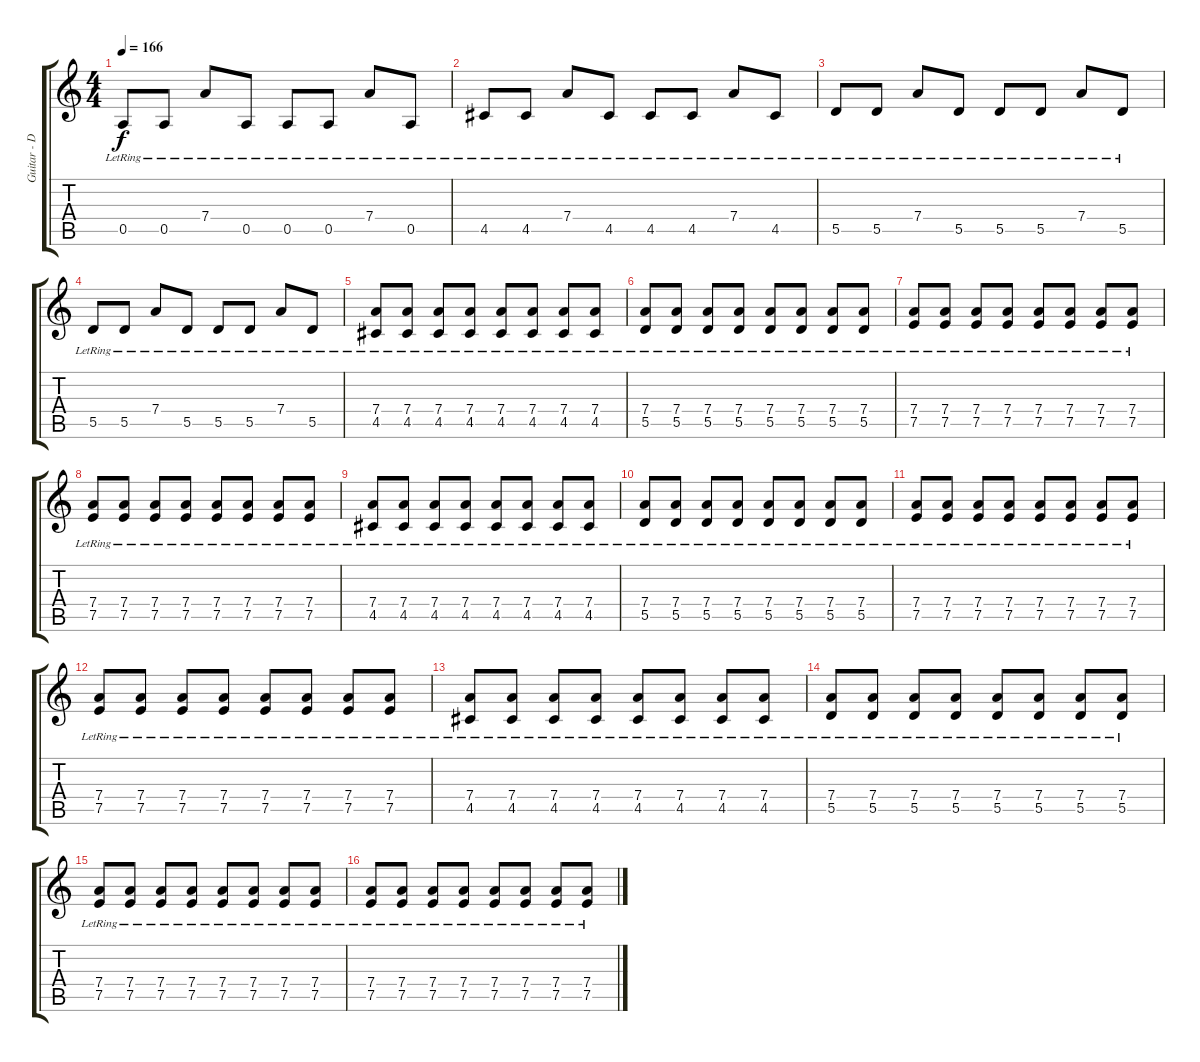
\track ("Guitar - Dave Kennedy" "Guitar - D") {instrument electricguitarclean}
\staff {score tabs}
\tuning (E4 B3 G3 D3 A2 E2) {hide}
\ts (4 4)
\tempo 166
\clef g2
\ks c
0.5{lr}.8{dy f} 0.5{lr}.8 7.4{lr}.8 0.5{lr}.8 0.5{lr}.8 0.5{lr}.8 7.4{lr}.8 0.5{lr}.8 |
4.5{lr}.8 4.5{lr}.8 7.4{lr}.8 4.5{lr}.8 4.5{lr}.8 4.5{lr}.8 7.4{lr}.8 4.5{lr}.8 |
5.5{lr}.8 5.5{lr}.8 7.4{lr}.8 5.5{lr}.8 5.5{lr}.8 5.5{lr}.8 7.4{lr}.8 5.5{lr}.8 |
5.5{lr}.8 5.5{lr}.8 7.4{lr}.8 5.5{lr}.8 5.5{lr}.8 5.5{lr}.8 7.4{lr}.8 5.5{lr}.8 |
(7.4{lr} 4.5{lr}).8 (7.4{lr} 4.5{lr}).8 (7.4{lr} 4.5{lr}).8 (7.4{lr} 4.5{lr}).8 (7.4{lr} 4.5{lr}).8 (7.4{lr} 4.5{lr}).8 (7.4{lr} 4.5{lr}).8 (7.4{lr} 4.5{lr}).8 |
(7.4{lr} 5.5{lr}).8 (7.4{lr} 5.5{lr}).8 (7.4{lr} 5.5{lr}).8 (7.4{lr} 5.5{lr}).8 (7.4{lr} 5.5{lr}).8 (7.4{lr} 5.5{lr}).8 (7.4{lr} 5.5{lr}).8 (7.4{lr} 5.5{lr}).8 |
(7.4{lr} 7.5{lr}).8 (7.4{lr} 7.5{lr}).8 (7.4{lr} 7.5{lr}).8 (7.4{lr} 7.5{lr}).8 (7.4{lr} 7.5{lr}).8 (7.4{lr} 7.5{lr}).8 (7.4{lr} 7.5{lr}).8 (7.4{lr} 7.5{lr}).8 |
(7.4{lr} 7.5{lr}).8 (7.4{lr} 7.5{lr}).8 (7.4{lr} 7.5{lr}).8 (7.4{lr} 7.5{lr}).8 (7.4{lr} 7.5{lr}).8 (7.4{lr} 7.5{lr}).8 (7.4{lr} 7.5{lr}).8 (7.4{lr} 7.5{lr}).8 |
(7.4{lr} 4.5{lr}).8 (7.4{lr} 4.5{lr}).8 (7.4{lr} 4.5{lr}).8 (7.4{lr} 4.5{lr}).8 (7.4{lr} 4.5{lr}).8 (7.4{lr} 4.5{lr}).8 (7.4{lr} 4.5{lr}).8 (7.4{lr} 4.5{lr}).8 |
(7.4{lr} 5.5{lr}).8 (7.4{lr} 5.5{lr}).8 (7.4{lr} 5.5{lr}).8 (7.4{lr} 5.5{lr}).8 (7.4{lr} 5.5{lr}).8 (7.4{lr} 5.5{lr}).8 (7.4{lr} 5.5{lr}).8 (7.4{lr} 5.5{lr}).8 |
(7.4{lr} 7.5{lr}).8 (7.4{lr} 7.5{lr}).8 (7.4{lr} 7.5{lr}).8 (7.4{lr} 7.5{lr}).8 (7.4{lr} 7.5{lr}).8 (7.4{lr} 7.5{lr}).8 (7.4{lr} 7.5{lr}).8 (7.4{lr} 7.5{lr}).8 |
(7.4{lr} 7.5{lr}).8 (7.4{lr} 7.5{lr}).8 (7.4{lr} 7.5{lr}).8 (7.4{lr} 7.5{lr}).8 (7.4{lr} 7.5{lr}).8 (7.4{lr} 7.5{lr}).8 (7.4{lr} 7.5{lr}).8 (7.4{lr} 7.5{lr}).8 |
(7.4{lr} 4.5{lr}).8 (7.4{lr} 4.5{lr}).8 (7.4{lr} 4.5{lr}).8 (7.4{lr} 4.5{lr}).8 (7.4{lr} 4.5{lr}).8 (7.4{lr} 4.5{lr}).8 (7.4{lr} 4.5{lr}).8 (7.4{lr} 4.5{lr}).8 |
(7.4{lr} 5.5{lr}).8 (7.4{lr} 5.5{lr}).8 (7.4{lr} 5.5{lr}).8 (7.4{lr} 5.5{lr}).8 (7.4{lr} 5.5{lr}).8 (7.4{lr} 5.5{lr}).8 (7.4{lr} 5.5{lr}).8 (7.4{lr} 5.5{lr}).8 |
(7.4{lr} 7.5{lr}).8 (7.4{lr} 7.5{lr}).8 (7.4{lr} 7.5{lr}).8 (7.4{lr} 7.5{lr}).8 (7.4{lr} 7.5{lr}).8 (7.4{lr} 7.5{lr}).8 (7.4{lr} 7.5{lr}).8 (7.4{lr} 7.5{lr}).8 |
(7.4{lr} 7.5{lr}).8 (7.4{lr} 7.5{lr}).8 (7.4{lr} 7.5{lr}).8 (7.4{lr} 7.5{lr}).8 (7.4{lr} 7.5{lr}).8 (7.4{lr} 7.5{lr}).8 (7.4{lr} 7.5{lr}).8 (7.4{lr} 7.5{lr}).8
